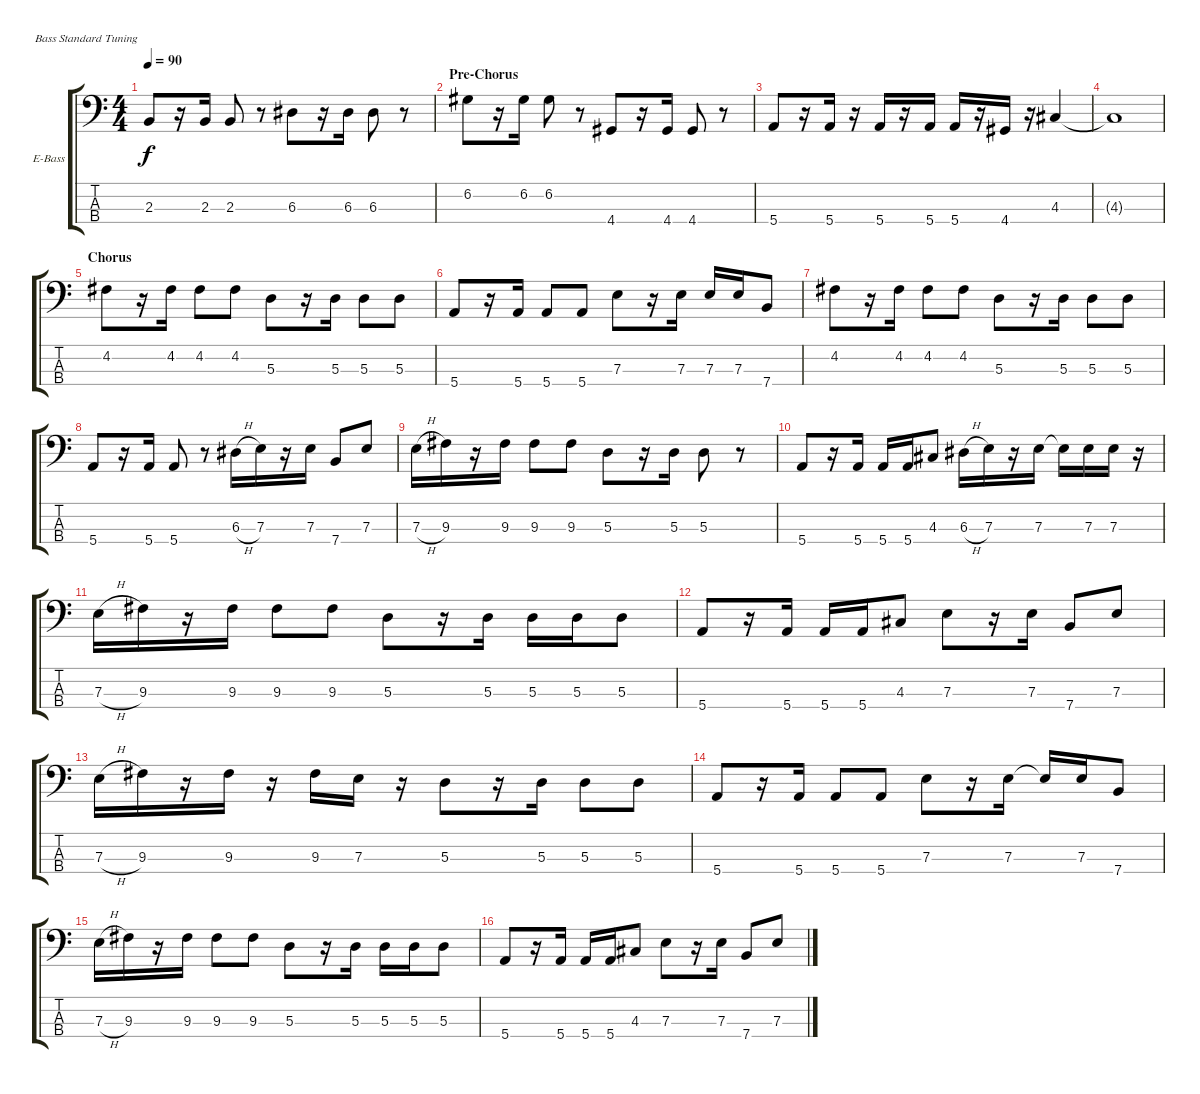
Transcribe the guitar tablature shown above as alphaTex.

\bracketExtendMode groupsimilarinstruments
\firstSystemTrackNameOrientation horizontal
\otherSystemsTrackNameOrientation horizontal
\track ("Bass" "E-Bass") {multiBarRest instrument electricbassfinger}
\staff {score tabs}
\tuning (G2 D2 A1 E1)
\ts (4 4)
\tempo 90
\clef f4
\ks c
2.3.8{dy f} r.16 2.3.16 2.3.8 r.8 6.3.8 r.16 6.3.16 6.3.8 r.8 |
\section ("" "Pre-Chorus")
6.2.8 r.16 6.2.16 6.2.8 r.8 4.4.8 r.16 4.4.16 4.4.8 r.8 |
5.4.8 r.16 5.4.16 r.16 5.4.16 r.16 5.4.16 5.4.16 r.16 4.4.16 r.16 4.3.4 |
4.3{t}.1 |
\section ("" "Chorus")
4.2.8 r.16 4.2.16 4.2.8 4.2.8 5.3.8 r.16 5.3.16 5.3.8 5.3.8 |
5.4.8 r.16 5.4.16 5.4.8 5.4.8 7.3.8 r.16 7.3.16 7.3.16 7.3.16 7.4.8 |
4.2.8 r.16 4.2.16 4.2.8 4.2.8 5.3.8 r.16 5.3.16 5.3.8 5.3.8 |
5.4.8 r.16 5.4.16 5.4.8 r.8 6.3{h}.16 7.3.16 r.16 7.3.16 7.4.8 7.3.8 |
7.3{h}.16 9.3.16 r.16 9.3.16 9.3.8 9.3.8 5.3.8 r.16 5.3.16 5.3.8 r.8 |
5.4.8 r.16 5.4.16 5.4.16 5.4.16 4.3.8 6.3{h}.16 7.3.16 r.16 7.3.16 7.3{t}.16 7.3.16 7.3.16 r.16 |
7.3{h}.16 9.3.16 r.16 9.3.16 9.3.8 9.3.8 5.3.8 r.16 5.3.16 5.3.16 5.3.16 5.3.8 |
5.4.8 r.16 5.4.16 5.4.16 5.4.16 4.3.8 7.3.8 r.16 7.3.16 7.4.8 7.3.8 |
7.3{h}.16 9.3.16 r.16 9.3.16 r.16 9.3.16 7.3.16 r.16 5.3.8 r.16 5.3.16 5.3.8 5.3.8 |
5.4.8 r.16 5.4.16 5.4.8 5.4.8 7.3.8 r.16 7.3.16 7.3{t}.16 7.3.16 7.4.8 |
7.3{h}.16 9.3.16 r.16 9.3.16 9.3.8 9.3.8 5.3.8 r.16 5.3.16 5.3.16 5.3.16 5.3.8 |
5.4.8 r.16 5.4.16 5.4.16 5.4.16 4.3.8 7.3.8 r.16 7.3.16 7.4.8 7.3.8
